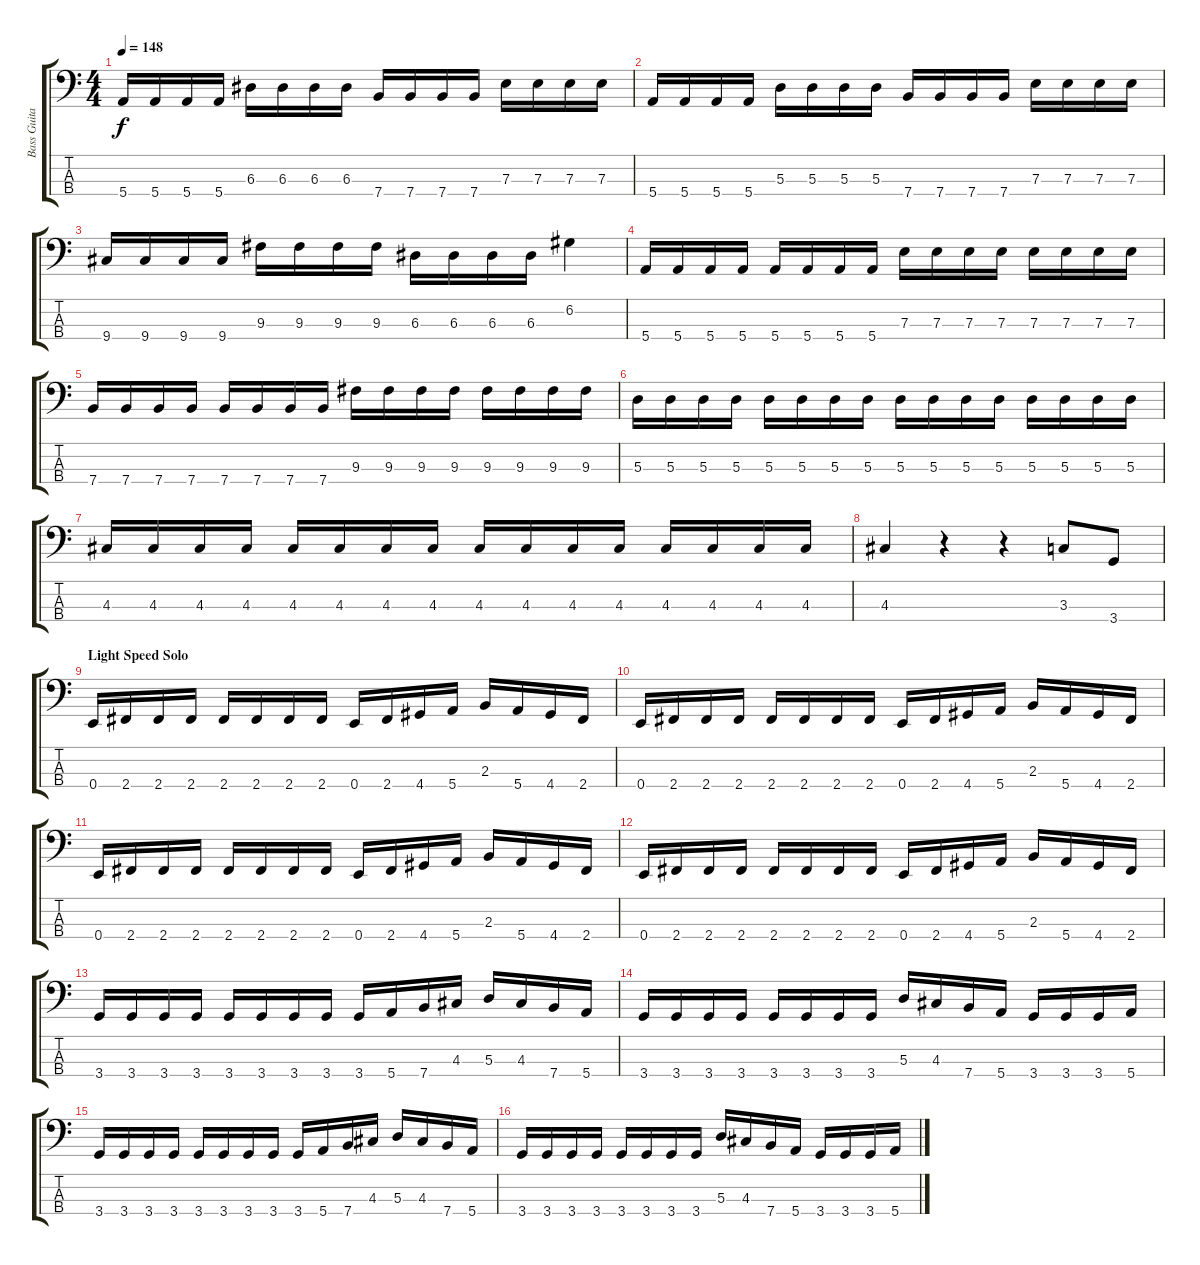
\track ("Bass Guitar" "Bass Guita") {instrument electricbassfinger}
\staff {score tabs}
\tuning (G2 D2 A1 E1) {hide}
\ts (4 4)
\tempo 148
\clef f4
\ks c
5.4.16{dy f} 5.4.16 5.4.16 5.4.16 6.3.16 6.3.16 6.3.16 6.3.16 7.4.16 7.4.16 7.4.16 7.4.16 7.3.16 7.3.16 7.3.16 7.3.16 |
5.4.16 5.4.16 5.4.16 5.4.16 5.3.16 5.3.16 5.3.16 5.3.16 7.4.16 7.4.16 7.4.16 7.4.16 7.3.16 7.3.16 7.3.16 7.3.16 |
9.4.16 9.4.16 9.4.16 9.4.16 9.3.16 9.3.16 9.3.16 9.3.16 6.3.16 6.3.16 6.3.16 6.3.16 6.2.4 |
5.4.16 5.4.16 5.4.16 5.4.16 5.4.16 5.4.16 5.4.16 5.4.16 7.3.16 7.3.16 7.3.16 7.3.16 7.3.16 7.3.16 7.3.16 7.3.16 |
7.4.16 7.4.16 7.4.16 7.4.16 7.4.16 7.4.16 7.4.16 7.4.16 9.3.16 9.3.16 9.3.16 9.3.16 9.3.16 9.3.16 9.3.16 9.3.16 |
5.3.16 5.3.16 5.3.16 5.3.16 5.3.16 5.3.16 5.3.16 5.3.16 5.3.16 5.3.16 5.3.16 5.3.16 5.3.16 5.3.16 5.3.16 5.3.16 |
4.3.16 4.3.16 4.3.16 4.3.16 4.3.16 4.3.16 4.3.16 4.3.16 4.3.16 4.3.16 4.3.16 4.3.16 4.3.16 4.3.16 4.3.16 4.3.16 |
4.3.4 r.4 r.4 3.3.8 3.4.8 |
\section ("" "Light Speed Solo")
0.4.16 2.4.16 2.4.16 2.4.16 2.4.16 2.4.16 2.4.16 2.4.16 0.4.16 2.4.16 4.4.16 5.4.16 2.3.16 5.4.16 4.4.16 2.4.16 |
0.4.16 2.4.16 2.4.16 2.4.16 2.4.16 2.4.16 2.4.16 2.4.16 0.4.16 2.4.16 4.4.16 5.4.16 2.3.16 5.4.16 4.4.16 2.4.16 |
0.4.16 2.4.16 2.4.16 2.4.16 2.4.16 2.4.16 2.4.16 2.4.16 0.4.16 2.4.16 4.4.16 5.4.16 2.3.16 5.4.16 4.4.16 2.4.16 |
0.4.16 2.4.16 2.4.16 2.4.16 2.4.16 2.4.16 2.4.16 2.4.16 0.4.16 2.4.16 4.4.16 5.4.16 2.3.16 5.4.16 4.4.16 2.4.16 |
3.4.16 3.4.16 3.4.16 3.4.16 3.4.16 3.4.16 3.4.16 3.4.16 3.4.16 5.4.16 7.4.16 4.3.16 5.3.16 4.3.16 7.4.16 5.4.16 |
3.4.16 3.4.16 3.4.16 3.4.16 3.4.16 3.4.16 3.4.16 3.4.16 5.3.16 4.3.16 7.4.16 5.4.16 3.4.16 3.4.16 3.4.16 5.4.16 |
3.4.16 3.4.16 3.4.16 3.4.16 3.4.16 3.4.16 3.4.16 3.4.16 3.4.16 5.4.16 7.4.16 4.3.16 5.3.16 4.3.16 7.4.16 5.4.16 |
3.4.16 3.4.16 3.4.16 3.4.16 3.4.16 3.4.16 3.4.16 3.4.16 5.3.16 4.3.16 7.4.16 5.4.16 3.4.16 3.4.16 3.4.16 5.4.16
